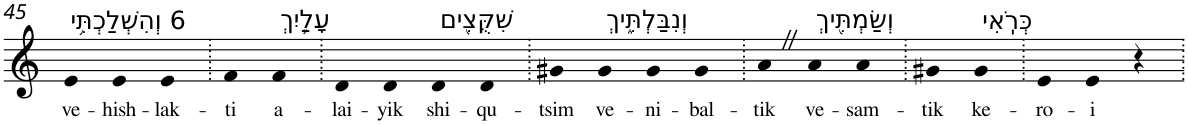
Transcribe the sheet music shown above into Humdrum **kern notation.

**kern	**text
*part1	*part1
*staff1	*staff1
*I"Piano	*
*I'Pno	*
!!LO:PB:g=z
*clefG2	*
*k[]	*
=45	=45
!LO:TX:a:t=6 וְהִשְׁלַכְתִּ֥י	!
!	!LO:LY:b
4e	ve-
!	!LO:LY:b
4e	-hish-
!	!LO:LY:b
4e	-lak-
=46.	=46.
!	!LO:LY:b
4f	-ti
!LO:TX:a:t=עָלַ֛יִךְ	!
!	!LO:LY:b
4f	a-
=47.	=47.
!	!LO:LY:b
4d	-lai-
!	!LO:LY:b
4d	-yik
!LO:TX:a:t=שִׁקֻּצִ֖ים	!
!	!LO:LY:b
4d	shi-
!	!LO:LY:b
4d	-qu-
=48.	=48.
!	!LO:LY:b
4g#X	-tsim
!LO:TX:a:t=וְנִבַּלְתִּ֑יךְ	!
!	!LO:LY:b
4g#	ve-
!	!LO:LY:b
4g#	-ni-
!	!LO:LY:b
4g#	-bal-
=49.	=49.
!	!LO:LY:b
4aZ	-tik
!LO:TX:a:t=וְשַׂמְתִּ֖יךְ	!
!	!LO:LY:b
4a	ve-
!	!LO:LY:b
4a	-sam-
=50.	=50.
!	!LO:LY:b
4g#X	-tik
!LO:TX:a:t=כְּרֹֽאִי	!
!	!LO:LY:b
4g#	ke-
=51.	=51.
!	!LO:LY:b
4e	-ro-
!	!LO:LY:b
4e	-i
4r	.
=.	=.
*-	*-
